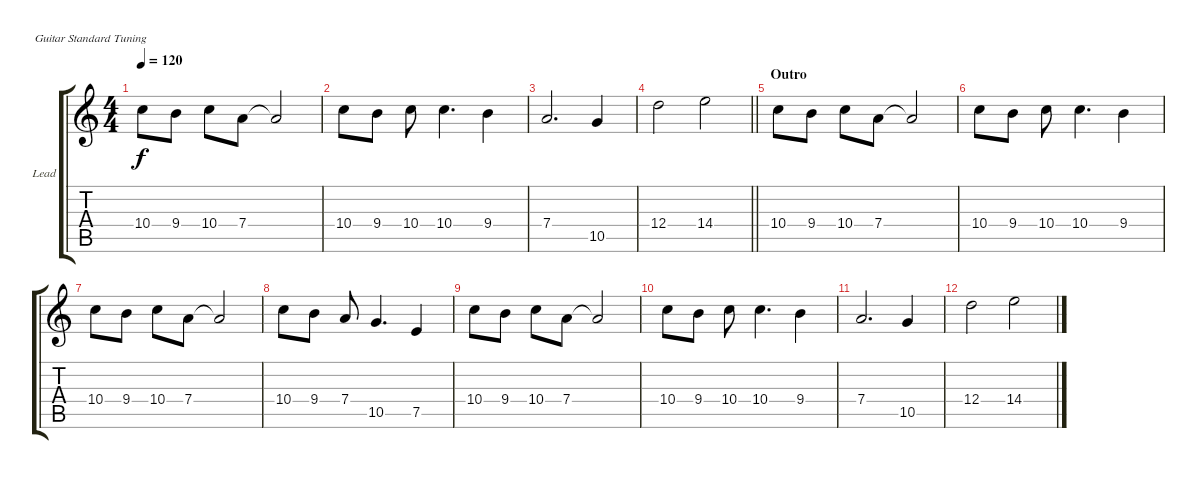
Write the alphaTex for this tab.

\defaultSystemsLayout 4
\bracketExtendMode groupsimilarinstruments
\firstSystemTrackNameOrientation horizontal
\otherSystemsTrackNameOrientation horizontal
\track ("Guitar Lead" "Lead") {instrument distortionguitar}
\staff {score tabs}
\tuning (E4 B3 G3 D3 A2 E2)
\ts (4 4)
\tempo 120
\clef g2
\scale
0.333333
\ks c
10.4.8{dy f} 9.4.8 10.4.8 7.4.8 7.4{t}.2 |
\scale
0.333333 10.4.8 9.4.8 10.4.8 10.4.4{d} 9.4.4 |
\scale
0.333333 7.4.2{d} 10.5.4 |
\scale
0.333333
\barLineRight lightlight
12.4.2 14.4.2 |
\section ("" "Outro")
\scale
0.333333 10.4.8 9.4.8 10.4.8 7.4.8 7.4{t}.2 |
\scale
0.333333 10.4.8 9.4.8 10.4.8 10.4.4{d} 9.4.4 |
\scale
0.333333 10.4.8 9.4.8 10.4.8 7.4.8 7.4{t}.2 |
\scale
0.333333 10.4.8 9.4.8 7.4.8 10.5.4{d} 7.5.4 |
\scale
0.333333 10.4.8 9.4.8 10.4.8 7.4.8 7.4{t}.2 |
\scale
0.333333 10.4.8 9.4.8 10.4.8 10.4.4{d} 9.4.4 |
7.4.2{d} 10.5.4 |
12.4.2 14.4.2
